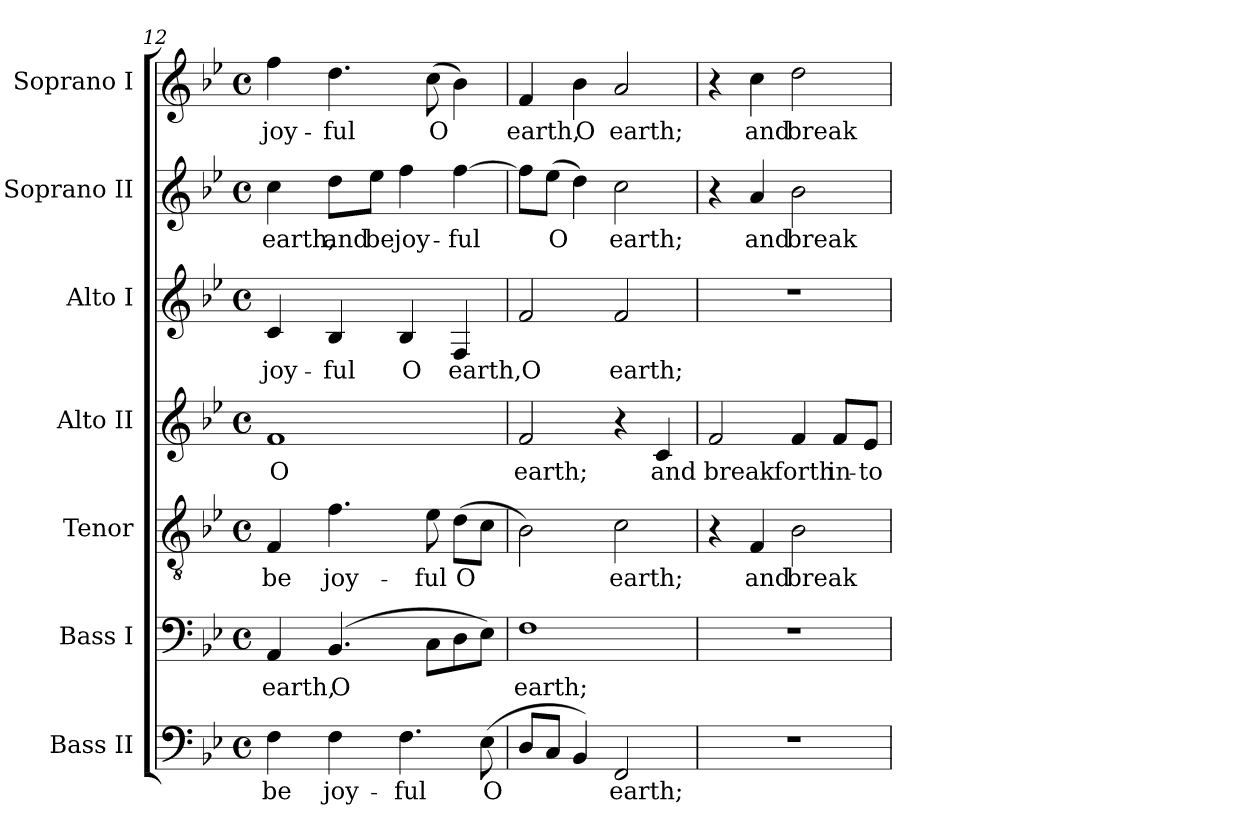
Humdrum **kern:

**kern	**text	**kern	**text	**kern	**text	**kern	**text	**kern	**text	**kern	**text	**kern	**text
*part7	*part7	*part6	*part6	*part5	*part5	*part4	*part4	*part3	*part3	*part2	*part2	*part1	*part1
*staff7	*staff7	*staff6	*staff6	*staff5	*staff5	*staff4	*staff4	*staff3	*staff3	*staff2	*staff2	*staff1	*staff1
*I"Bass II	*	*I"Bass I	*	*I"Tenor	*	*I"Alto II	*	*I"Alto I	*	*I"Soprano II	*	*I"Soprano I	*
*clefF4	*	*clefF4	*	*clefGv2	*	*clefG2	*	*clefG2	*	*clefG2	*	*clefG2	*
*	*	*	*	*ITrd7c12	*	*	*	*	*	*	*	*	*
*k[b-e-]	*	*k[b-e-]	*	*k[b-e-]	*	*k[b-e-]	*	*k[b-e-]	*	*k[b-e-]	*	*k[b-e-]	*
*B-:	*	*B-:	*	*B-:	*	*B-:	*	*B-:	*	*B-:	*	*B-:	*
*M4/4	*	*M4/4	*	*M4/4	*	*M4/4	*	*M4/4	*	*M4/4	*	*M4/4	*
*met(c)	*	*met(c)	*	*met(c)	*	*met(c)	*	*met(c)	*	*met(c)	*	*met(c)	*
=12	=12	=12	=12	=12	=12	=12	=12	=12	=12	=12	=12	=12	=12
!	!LO:LY:b:color=#000000	!	!	!	!	!	!	!	!	!	!	!	!
!	!	!	!LO:LY:b:color=#000000	!	!	!	!	!	!	!	!	!	!
!	!	!	!	!	!LO:LY:b:color=#000000	!	!	!	!	!	!	!	!
!	!	!	!	!	!	!	!LO:LY:b:color=#000000	!	!	!	!	!	!
!	!	!	!	!	!	!	!	!	!LO:LY:b:color=#000000	!	!	!	!
!	!	!	!	!	!	!	!	!	!	!	!LO:LY:b:color=#000000	!	!
!	!	!	!	!	!	!	!	!	!	!	!	!	!LO:LY:b:color=#000000
4Fi\	be	4AAi/	earth,	4FFi/	be	1fi	O	4ci/	joy-	4cci\	earth,	4ffi\	joy-
!	!LO:LY:b:color=#000000	!	!	!	!	!	!	!	!	!	!	!	!
!	!	!	!LO:LY:b:color=#000000	!	!	!	!	!	!	!	!	!	!
!	!	!	!	!	!LO:LY:b:color=#000000	!	!	!	!	!	!	!	!
!	!	!	!	!	!	!	!	!	!LO:LY:b:color=#000000	!	!	!	!
!	!	!	!	!	!	!	!	!	!	!	!LO:LY:b:color=#000000	!	!
!	!	!	!	!	!	!	!	!	!	!	!	!	!LO:LY:b:color=#000000
4Fi\	joy-	(4.BB-i/	O	4.Fi\	joy-	.	.	4B-i/	-ful	8ddi\L	and	4.ddi\	-ful
!	!	!	!	!	!	!	!	!	!	!	!LO:LY:b:color=#000000	!	!
.	.	.	.	.	.	.	.	.	.	8ee-i\J	be	.	.
!	!LO:LY:b:color=#000000	!	!	!	!	!	!	!	!	!	!	!	!
!	!	!	!	!	!	!	!	!	!LO:LY:b:color=#000000	!	!	!	!
!	!	!	!	!	!	!	!	!	!	!	!LO:LY:b:color=#000000	!	!
4.Fi\	-ful	.	.	.	.	.	.	4B-i/	O	4ffi\	joy-	.	.
!	!	!	!	!	!LO:LY:b:color=#000000	!	!	!	!	!	!	!	!
!	!	!	!	!	!	!	!	!	!	!	!	!	!LO:LY:b:color=#000000
.	.	8Ci\L	.	8E-i\	-ful	.	.	.	.	.	.	(8cci\	O
!	!	!	!	!	!LO:LY:b:color=#000000	!	!	!	!	!	!	!	!
!	!	!	!	!	!	!	!	!	!LO:LY:b:color=#000000	!	!	!	!
!	!	!	!	!	!	!	!	!	!	!	!LO:LY:b:color=#000000	!	!
.	.	8Di\	.	(8Di\L	O	.	.	4Fi/	earth,	[4ffi\	-ful	4b-i\)	.
!	!LO:LY:b:color=#000000	!	!	!	!	!	!	!	!	!	!	!	!
(8E-i\	O	8E-i\J)	.	8Ci\J	.	.	.	.	.	.	.	.	.
!!LO:LB:g=z
=13	=13	=13	=13	=13	=13	=13	=13	=13	=13	=13	=13	=13	=13
!	!	!	!LO:LY:b:color=#000000	!	!	!	!	!	!	!	!	!	!
!	!	!	!	!	!	!	!LO:LY:b:color=#000000	!	!	!	!	!	!
!	!	!	!	!	!	!	!	!	!LO:LY:b:color=#000000	!	!	!	!
!	!	!	!	!	!	!	!	!	!	!	!	!	!LO:LY:b:color=#000000
8Di/L	.	1Fi	earth;	2BB-i\)	.	2fi/	earth;	2fi/	O	8ffi\L]	.	4fi/	earth,
!	!	!	!	!	!	!	!	!	!	!	!LO:LY:b:color=#000000	!	!
8Ci/J	.	.	.	.	.	.	.	.	.	(8ee-i\J	O	.	.
!	!	!	!	!	!	!	!	!	!	!	!	!	!LO:LY:b:color=#000000
4BB-i/)	.	.	.	.	.	.	.	.	.	4ddi\)	.	4b-i\	O
!	!LO:LY:b:color=#000000	!	!	!	!	!	!	!	!	!	!	!	!
!	!	!	!	!	!LO:LY:b:color=#000000	!	!	!	!	!	!	!	!
!	!	!	!	!	!	!	!	!	!LO:LY:b:color=#000000	!	!	!	!
!	!	!	!	!	!	!	!	!	!	!	!LO:LY:b:color=#000000	!	!
!	!	!	!	!	!	!	!	!	!	!	!	!	!LO:LY:b:color=#000000
2FFi/	earth;	.	.	2Ci\	earth;	4r	.	2fi/	earth;	2cci\	earth;	2ai/	earth;
!	!	!	!	!	!	!	!LO:LY:b:color=#000000	!	!	!	!	!	!
.	.	.	.	.	.	4ci/	and	.	.	.	.	.	.
=14	=14	=14	=14	=14	=14	=14	=14	=14	=14	=14	=14	=14	=14
!	!	!	!	!	!	!	!LO:LY:b:color=#000000	!	!	!	!	!	!
1r	.	1r	.	4r	.	2fi/	break	1r	.	4r	.	4r	.
!	!	!	!	!	!LO:LY:b:color=#000000	!	!	!	!	!	!	!	!
!	!	!	!	!	!	!	!	!	!	!	!LO:LY:b:color=#000000	!	!
!	!	!	!	!	!	!	!	!	!	!	!	!	!LO:LY:b:color=#000000
.	.	.	.	4FFi/	and	.	.	.	.	4ai/	and	4cci\	and
!	!	!	!	!	!LO:LY:b:color=#000000	!	!	!	!	!	!	!	!
!	!	!	!	!	!	!	!LO:LY:b:color=#000000	!	!	!	!	!	!
!	!	!	!	!	!	!	!	!	!	!	!LO:LY:b:color=#000000	!	!
!	!	!	!	!	!	!	!	!	!	!	!	!	!LO:LY:b:color=#000000
.	.	.	.	2BB-i\	break	4fi/	forth	.	.	2b-i\	break	2ddi\	break
!	!	!	!	!	!	!	!LO:LY:b:color=#000000	!	!	!	!	!	!
.	.	.	.	.	.	8fi/L	in-	.	.	.	.	.	.
!	!	!	!	!	!	!	!LO:LY:b:color=#000000	!	!	!	!	!	!
.	.	.	.	.	.	8e-i/J	-to	.	.	.	.	.	.
=	=	=	=	=	=	=	=	=	=	=	=	=	=
*-	*-	*-	*-	*-	*-	*-	*-	*-	*-	*-	*-	*-	*-
